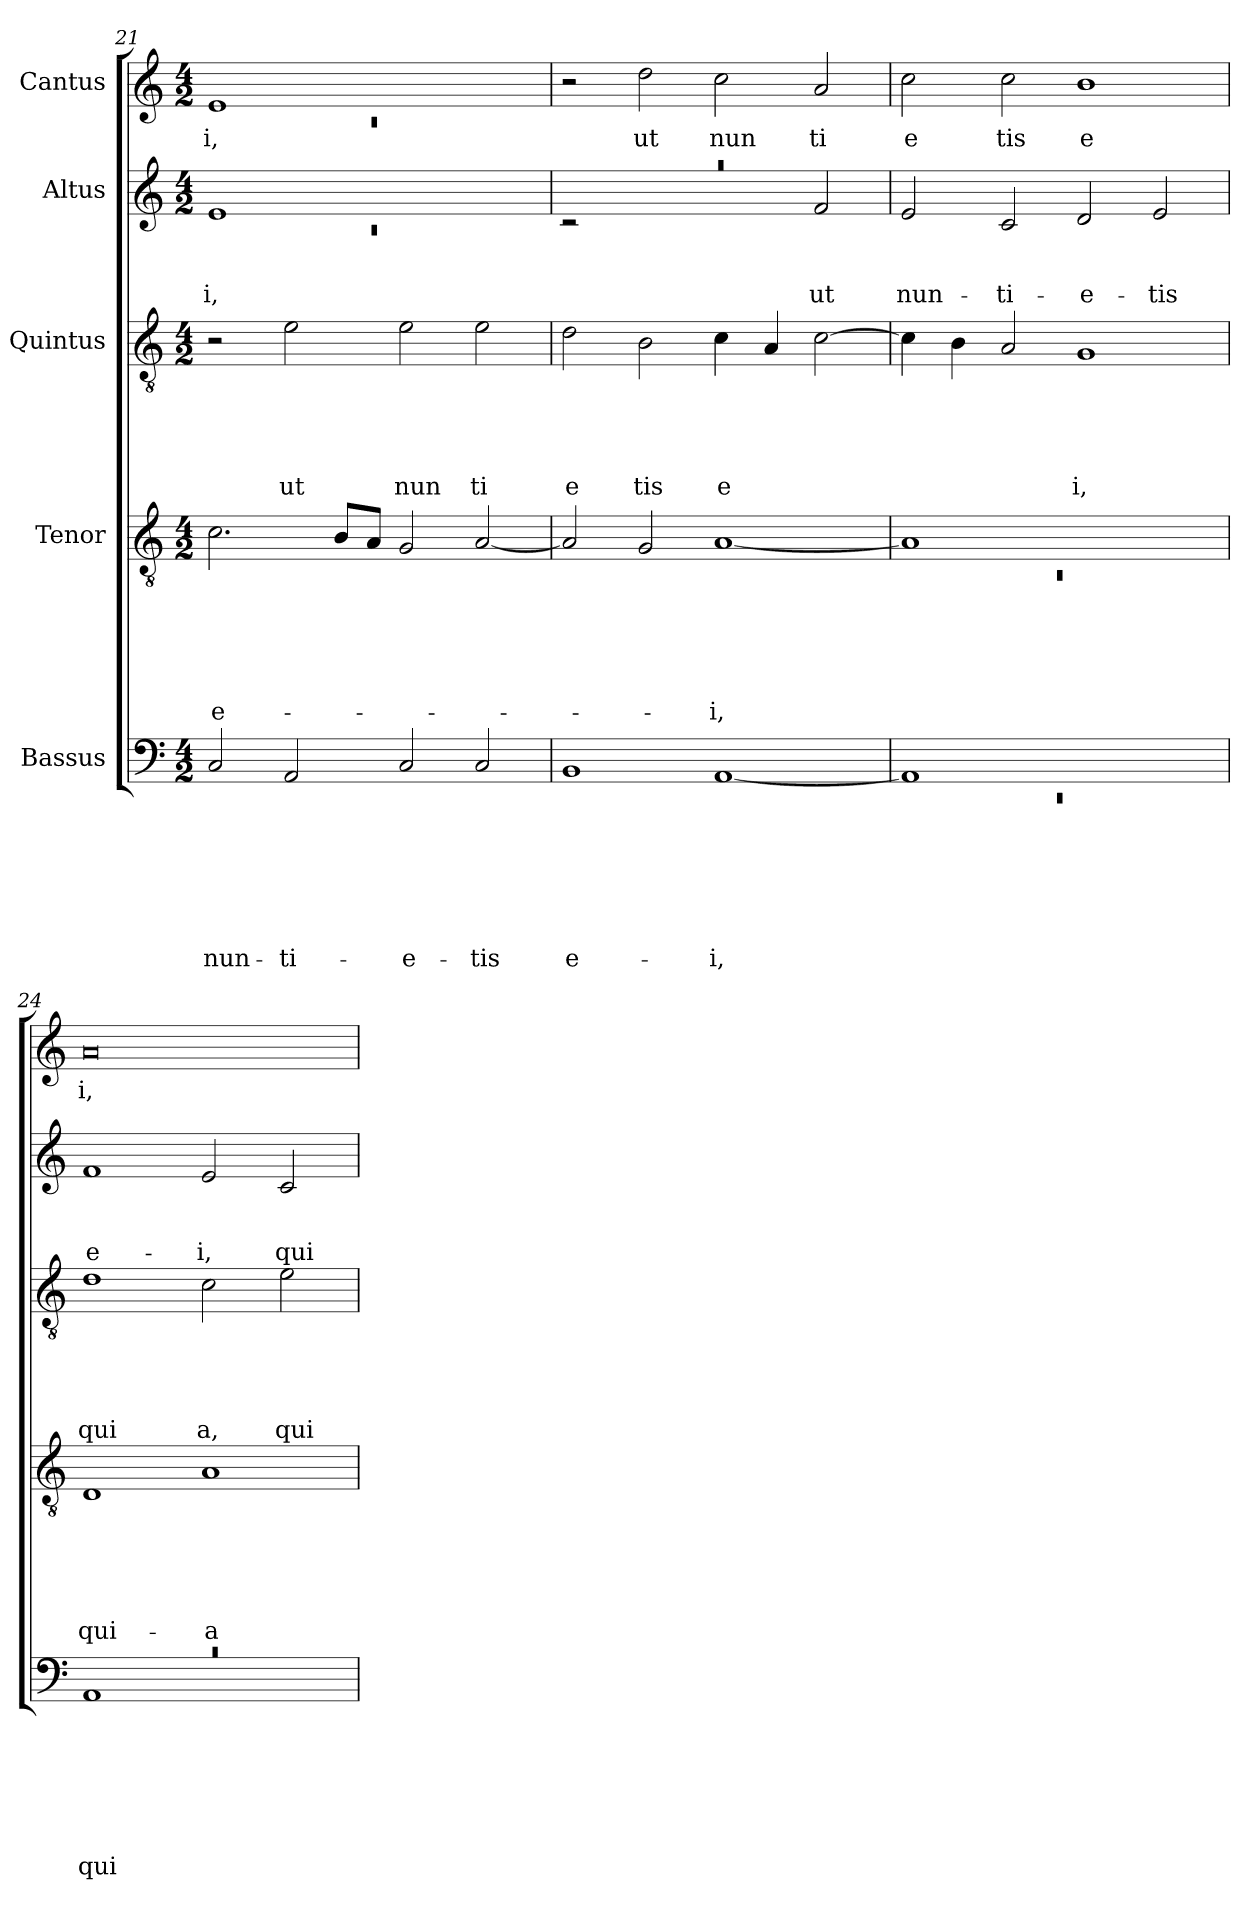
**kern	**text	**text	**text	**text	**text	**text	**text	**kern	**text	**text	**text	**text	**text	**text	**kern	**text	**text	**text	**text	**text	**kern	**text	**text	**text	**kern	**text
*part5	*part5	*part5	*part5	*part5	*part5	*part5	*part5	*part4	*part4	*part4	*part4	*part4	*part4	*part4	*part3	*part3	*part3	*part3	*part3	*part3	*part2	*part2	*part2	*part2	*part1	*part1
*staff5	*staff5	*staff5	*staff5	*staff5	*staff5	*staff5	*staff5	*staff4	*staff4	*staff4	*staff4	*staff4	*staff4	*staff4	*staff3	*staff3	*staff3	*staff3	*staff3	*staff3	*staff2	*staff2	*staff2	*staff2	*staff1	*staff1
*I"Bassus	*	*	*	*	*	*	*	*I"Tenor	*	*	*	*	*	*	*I"Quintus	*	*	*	*	*	*I"Altus	*	*	*	*I"Cantus	*
!!LO:PB:g=z
*clefF4	*	*	*	*	*	*	*	*clefGv2	*	*	*	*	*	*	*clefGv2	*	*	*	*	*	*clefG2	*	*	*	*clefG2	*
*k[]	*	*	*	*	*	*	*	*k[]	*	*	*	*	*	*	*k[]	*	*	*	*	*	*k[]	*	*	*	*k[]	*
*C:	*	*	*	*	*	*	*	*C:	*	*	*	*	*	*	*C:	*	*	*	*	*	*C:	*	*	*	*C:	*
*M4/2	*	*	*	*	*	*	*	*M4/2	*	*	*	*	*	*	*M4/2	*	*	*	*	*	*M4/2	*	*	*	*M4/2	*
=21	=21	=21	=21	=21	=21	=21	=21	=21	=21	=21	=21	=21	=21	=21	=21	=21	=21	=21	=21	=21	=21	=21	=21	=21	=21	=21
*	*	*	*	*	*	*	*	*	*	*	*	*	*	*	*	*	*	*	*	*	*^	*	*	*	*^	*
!	!	!	!	!	!	!	!LO:LY:b	!	!	!	!	!	!	!LO:LY:b	!	!	!	!	!	!	!	!LO:N:vis=1	!	!	!LO:LY:b	!	!LO:N:vis=1	!LO:LY:b
2C/	.	.	.	.	.	.	nun-	2.c\	.	.	.	.	.	e-	2r	.	.	.	.	.	1e	0rc	.	.	-i,	1e	0rc	-i,
!	!	!	!	!	!	!	!LO:LY:b	!	!	!	!	!	!	!	!	!	!	!	!	!LO:LY:b	!	!	!	!	!	!	!	!
2AA/	.	.	.	.	.	.	-ti-	.	.	.	.	.	.	.	2e\	.	.	.	.	ut	.	.	.	.	.	.	.	.
.	.	.	.	.	.	.	.	8B/L	.	.	.	.	.	.	.	.	.	.	.	.	.	.	.	.	.	.	.	.
.	.	.	.	.	.	.	.	8A/J	.	.	.	.	.	.	.	.	.	.	.	.	.	.	.	.	.	.	.	.
!	!	!	!	!	!	!	!LO:LY:b	!	!	!	!	!	!	!	!	!	!	!	!	!LO:LY:b	!	!	!	!	!	!	!	!
2C/	.	.	.	.	.	.	-e-	2G/	.	.	.	.	.	.	2e\	.	.	.	.	nun	1ryy	.	.	.	.	1ryy	.	.
!	!	!	!	!	!	!	!LO:LY:b	!	!	!	!	!	!	!	!	!	!	!	!	!LO:LY:b	!	!	!	!	!	!	!	!
2C/	.	.	.	.	.	.	-tis	[<2A/	.	.	.	.	.	.	2e\	.	.	.	.	ti	.	.	.	.	.	.	.	.
*	*	*	*	*	*	*	*	*	*	*	*	*	*	*	*	*	*	*	*	*	*	*	*	*	*	*v	*v	*
=22	=22	=22	=22	=22	=22	=22	=22	=22	=22	=22	=22	=22	=22	=22	=22	=22	=22	=22	=22	=22	=22	=22	=22	=22	=22	=22	=22
!	!	!	!	!	!	!	!LO:LY:b	!	!	!	!	!	!	!	!	!	!	!	!	!LO:LY:b	!LO:N:vis=1	!	!	!	!	!	!
1BB	.	.	.	.	.	.	e-	2A/]	.	.	.	.	.	.	2d\	.	.	.	.	e	0raa	2rc	.	.	.	2r	.
!	!	!	!	!	!	!	!	!	!	!	!	!	!	!	!	!	!	!	!	!LO:LY:b	!	!	!	!	!	!	!LO:LY:b
.	.	.	.	.	.	.	.	2G/	.	.	.	.	.	.	2B\	.	.	.	.	tis	.	1ryy	.	.	.	2dd\	ut
!	!	!	!	!	!	!	!LO:LY:b:rj	!	!	!	!	!	!	!LO:LY:b:rj	!	!	!	!	!	!LO:LY:b	!	!	!	!	!	!	!LO:LY:b
[<1AA	.	.	.	.	.	.	-i,	[<1A	.	.	.	.	.	-i,	4c\	.	.	.	.	e	.	.	.	.	.	2cc\	nun
.	.	.	.	.	.	.	.	.	.	.	.	.	.	.	4A/	.	.	.	.	.	.	.	.	.	.	.	.
!	!	!	!	!	!	!	!	!	!	!	!	!	!	!	!	!	!	!	!	!	!	!	!	!	!LO:LY:b	!	!LO:LY:b
.	.	.	.	.	.	.	.	.	.	.	.	.	.	.	[>2c\	.	.	.	.	.	.	2f/	.	.	ut	2a/	ti
=23	=23	=23	=23	=23	=23	=23	=23	=23	=23	=23	=23	=23	=23	=23	=23	=23	=23	=23	=23	=23	=23	=23	=23	=23	=23	=23	=23
*^	*	*	*	*	*	*	*	*^	*	*	*	*	*	*	*	*	*	*	*	*	*	*	*	*	*	*	*
!	!LO:N:vis=1	!	!	!	!	!	!	!	!	!LO:N:vis=1	!	!	!	!	!	!	!	!	!	!	!	!	!	!	!	!	!LO:LY:b	!	!LO:LY:b
*	*	*	*	*	*	*	*	*	*	*	*	*	*	*	*	*	*	*	*	*	*	*	*v	*v	*	*	*	*	*
1AA]	0rEE	.	.	.	.	.	.	.	1A]	0rC	.	.	.	.	.	.	4c\]	.	.	.	.	.	2e/	.	.	nun-	2cc\	e
.	.	.	.	.	.	.	.	.	.	.	.	.	.	.	.	.	4B\	.	.	.	.	.	.	.	.	.	.	.
!	!	!	!	!	!	!	!	!	!	!	!	!	!	!	!	!	!	!	!	!	!	!	!	!	!	!LO:LY:b	!	!LO:LY:b
.	.	.	.	.	.	.	.	.	.	.	.	.	.	.	.	.	2A/	.	.	.	.	.	2c/	.	.	-ti-	2cc\	tis
!	!	!	!	!	!	!	!	!	!	!	!	!	!	!	!	!	!	!	!	!	!	!LO:LY:b	!	!	!	!LO:LY:b	!	!LO:LY:b
1ryy	.	.	.	.	.	.	.	.	1ryy	.	.	.	.	.	.	.	1G	.	.	.	.	i,	2d/	.	.	-e-	1b	e
!	!	!	!	!	!	!	!	!	!	!	!	!	!	!	!	!	!	!	!	!	!	!	!	!	!	!LO:LY:b	!	!
.	.	.	.	.	.	.	.	.	.	.	.	.	.	.	.	.	.	.	.	.	.	.	2e/	.	.	-tis	.	.
*	*	*	*	*	*	*	*	*	*v	*v	*	*	*	*	*	*	*	*	*	*	*	*	*	*	*	*	*	*
=24	=24	=24	=24	=24	=24	=24	=24	=24	=24	=24	=24	=24	=24	=24	=24	=24	=24	=24	=24	=24	=24	=24	=24	=24	=24	=24	=24
!LO:N:vis=1	!	!	!	!	!	!	!	!LO:LY:b	!	!	!	!	!	!	!LO:LY:b	!	!	!	!	!	!LO:LY:b	!	!	!	!LO:LY:b	!	!LO:LY:b
0rc	1AA	.	.	.	.	.	.	qui-	1D	.	.	.	.	.	qui-	1d	.	.	.	.	qui	1f	.	.	e-	0a	i,
!	!	!	!	!	!	!	!	!	!	!	!	!	!	!	!LO:LY:b	!	!	!	!	!	!LO:LY:b	!	!	!	!LO:LY:b	!	!
.	1ryy	.	.	.	.	.	.	.	1A	.	.	.	.	.	-a	2c\	.	.	.	.	a,	2e/	.	.	-i,	.	.
!	!	!	!	!	!	!	!	!	!	!	!	!	!	!	!	!	!	!	!	!	!LO:LY:b	!	!	!	!LO:LY:b	!	!
.	.	.	.	.	.	.	.	.	.	.	.	.	.	.	.	2e\	.	.	.	.	qui	2c/	.	.	qui-	.	.
*v	*v	*	*	*	*	*	*	*	*	*	*	*	*	*	*	*	*	*	*	*	*	*	*	*	*	*	*
=	=	=	=	=	=	=	=	=	=	=	=	=	=	=	=	=	=	=	=	=	=	=	=	=	=	=
*-	*-	*-	*-	*-	*-	*-	*-	*-	*-	*-	*-	*-	*-	*-	*-	*-	*-	*-	*-	*-	*-	*-	*-	*-	*-	*-
